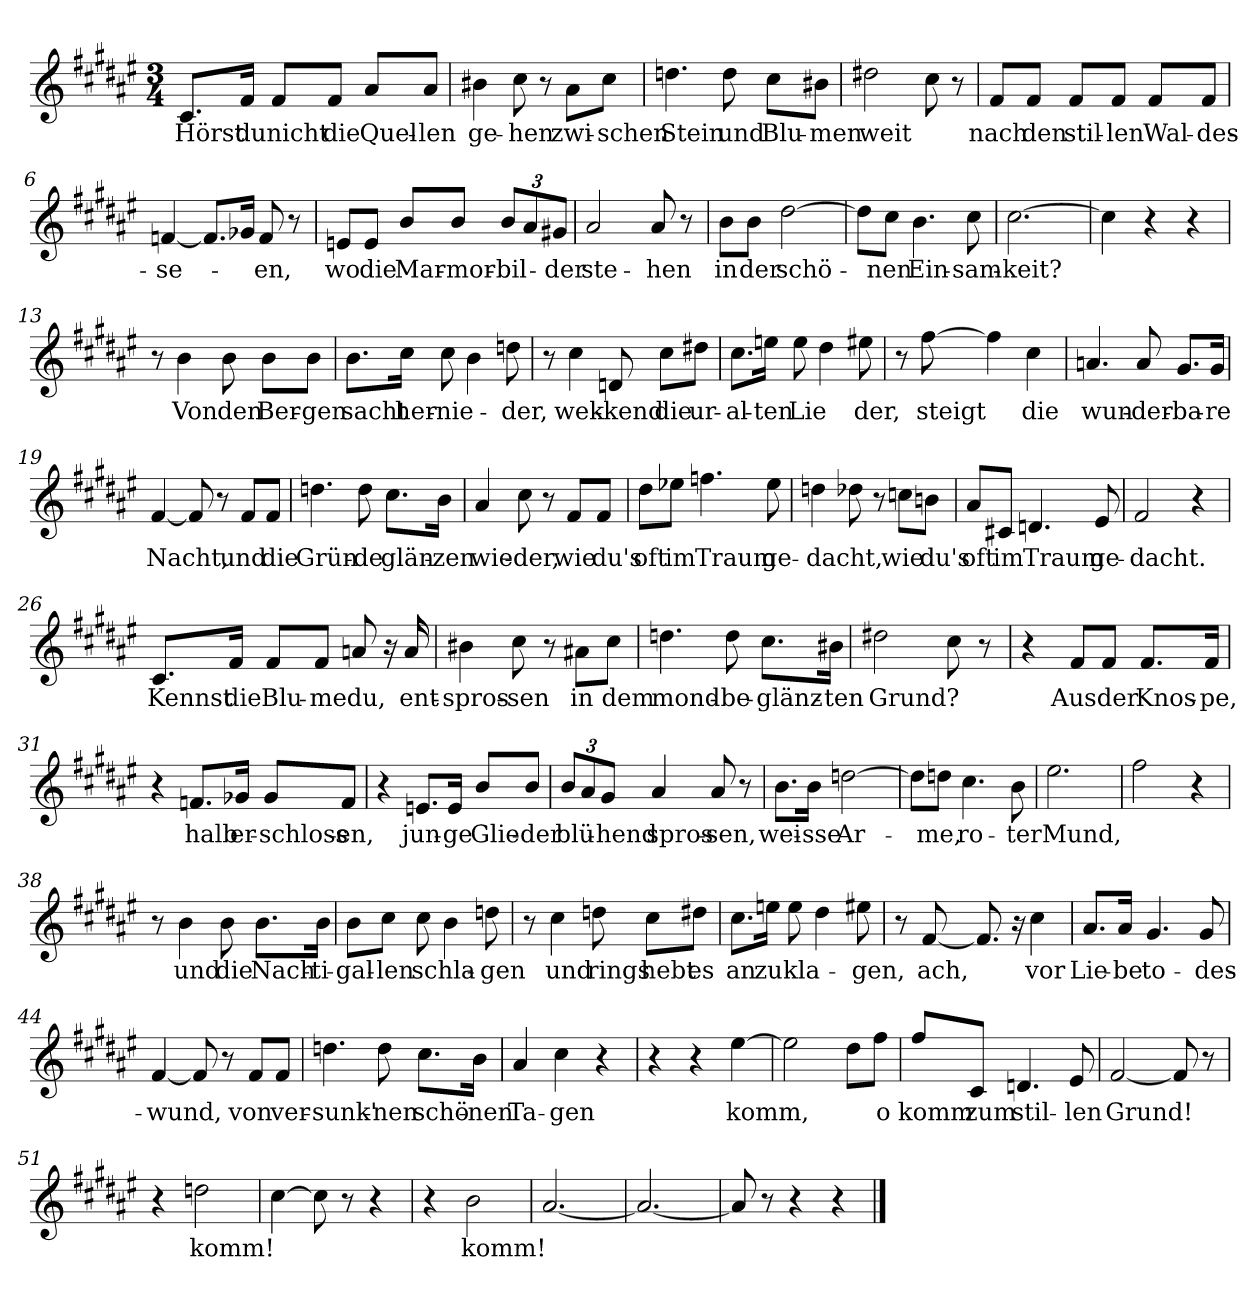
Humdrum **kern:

**kern	**text
*part1	*part1
*staff1	*staff1
*clefG2	*
*k[f#c#g#d#a#e#]	*
*M3/4	*
=1	=1
!	!LO:LY:b
8.c#/L	Hörst
!	!LO:LY:b
16f#/Jk	du
!	!LO:LY:b
8f#/L	nicht
!	!LO:LY:b
8f#/J	die
!	!LO:LY:b
8a#/L	Quel-
!	!LO:LY:b
8a#/J	-len
=2	=2
!	!LO:LY:b
4b#X\	ge-
!	!LO:LY:b
8cc#\	-hen
8r	.
!	!LO:LY:b
8a#\L	zwi-
!	!LO:LY:b
8cc#\J	-schen
=3	=3
!	!LO:LY:b
4.ddn\	Stein
!	!LO:LY:b
8dd\	und
!	!LO:LY:b
8cc#\L	Blu-
!	!LO:LY:b
8b#X\J	-men
=4	=4
!	!LO:LY:b
2dd#X\	weit
8cc#\	.
8r	.
=5	=5
!	!LO:LY:b
8f#/L	nach
!	!LO:LY:b
8f#/J	den
!	!LO:LY:b
8f#/L	stil-
!	!LO:LY:b
8f#/J	-len
!	!LO:LY:b
8f#/L	Wal-
!	!LO:LY:b
8f#/J	-des-
!!LO:LB:g=z
=6	=6
!	!LO:LY:b
[4fn/	-se-
8.f/L]	.
16g-X/Jk	.
!	!LO:LY:b
8f/	-en,
8r	.
=7	=7
!	!LO:LY:b
8en/L	wo
!	!LO:LY:b
8e/J	die
!	!LO:LY:b
8b/L	Mar-
!	!LO:LY:b
8b/J	-mor-
!	!LO:LY:b
12b/L	-bil-
12a#/	.
!	!LO:LY:b
12g#X/J	-der
=8	=8
!	!LO:LY:b
2a#/	ste-
!	!LO:LY:b
8a#/	-hen
8r	.
=9	=9
!	!LO:LY:b
8b\L	in
!	!LO:LY:b
8b\J	der
!	!LO:LY:b
[2dd#\	schö-
=10	=10
8dd#\L]	.
!	!LO:LY:b
8cc#\J	-nen
!	!LO:LY:b
4.b\	Ein-
!	!LO:LY:b
8cc#\	-sam-
=11	=11
!	!LO:LY:b
[2.cc#\	-keit?
=12	=12
4cc#\]	.
4r	.
4r	.
!!LO:LB:g=z
=13	=13
8r	.
!	!LO:LY:b
4b\	Von
!	!LO:LY:b
8b\	den
!	!LO:LY:b
8b\L	Ber-
!	!LO:LY:b
8b\J	-gen
=14	=14
!	!LO:LY:b
8.b\L	sacht
!	!LO:LY:b
16cc#\Jk	her-
!	!LO:LY:b
8cc#\	-nie-
4b\	.
!	!LO:LY:b
8ddn\	-der,
=15	=15
8r	.
!	!LO:LY:b
4cc#\	wek-
!	!LO:LY:b
8dn/	-kend
!	!LO:LY:b
8cc#\L	die
!	!LO:LY:b
8dd#X\J	ur-
=16	=16
!	!LO:LY:b
8.cc#\L	-al-
!	!LO:LY:b
16een\Jk	-ten
!	!LO:LY:b
8ee\	Lie
4dd#\	.
!	!LO:LY:b
8ee#X\	-der,
=17	=17
8r	.
!	!LO:LY:b
[8ff#\	steigt
4ff#\]	.
!	!LO:LY:b
4cc#\	die
=18	=18
!	!LO:LY:b
4.an/	wun-
!	!LO:LY:b
8a/	-der-
!	!LO:LY:b
8.g#/L	-ba-
!	!LO:LY:b
16g#/Jk	-re
!!LO:LB:g=z
=19	=19
!	!LO:LY:b
[4f#/	Nacht,
8f#/]	.
8r	.
!	!LO:LY:b
8f#/L	und
!	!LO:LY:b
8f#/J	die
=20	=20
!	!LO:LY:b
4.ddn\	Grün-
!	!LO:LY:b
8dd\	-de
!	!LO:LY:b
8.cc#\L	glän-
!	!LO:LY:b
16b\Jk	-zen
=21	=21
!	!LO:LY:b
4a#/	wie-
!	!LO:LY:b
8cc#\	-der,
8r	.
!	!LO:LY:b
8f#/L	wie
!	!LO:LY:b
8f#/J	du's
=22	=22
!	!LO:LY:b
8dd#\L	oft
!	!LO:LY:b
8ee-X\J	im
!	!LO:LY:b
4.ffn\	Traum
!	!LO:LY:b
8ee-\	ge-
=23	=23
!	!LO:LY:b
4ddn\	-dacht,
8dd-X\	.
8r	.
!	!LO:LY:b
8ccn\L	wie
!	!LO:LY:b
8bn\J	du's
=24	=24
!	!LO:LY:b
8a#/L	oft
!	!LO:LY:b
8c#X/J	im
!	!LO:LY:b
4.dn/	Traum
!	!LO:LY:b
8e#/	ge-
!!LO:LB:g=z
=25	=25
!	!LO:LY:b
2f#/	-dacht.
4r	.
=26	=26
!	!LO:LY:b
8.c#/L	Kennst
!	!LO:LY:b
16f#/Jk	die
!	!LO:LY:b
8f#/L	Blu-
!	!LO:LY:b
8f#/J	-me
!	!LO:LY:b
8an/	du,
16r	.
!	!LO:LY:b
16a/	ent-
=27	=27
!	!LO:LY:b
4b#X\	-spros-
!	!LO:LY:b
8cc#\	-sen
8r	.
!	!LO:LY:b
8a#X\L	in
!	!LO:LY:b
8cc#\J	dem
=28	=28
!	!LO:LY:b
4.ddn\	mond-
!	!LO:LY:b
8dd\	-be-
!	!LO:LY:b
8.cc#\L	-glänz-
!	!LO:LY:b
16b#X\Jk	-ten
=29	=29
!	!LO:LY:b
2dd#X\	Grund?
8cc#\	.
8r	.
=30	=30
4r	.
!	!LO:LY:b
8f#/L	Aus
!	!LO:LY:b
8f#/J	der
!	!LO:LY:b
8.f#/L	Knos-
!	!LO:LY:b
16f#/Jk	-pe,
!!LO:LB:g=z
=31	=31
4r	.
!	!LO:LY:b
8.fn/L	halb
!	!LO:LY:b
16g-X/Jk	er-
!	!LO:LY:b
8g-/L	-schloss-
!	!LO:LY:b
8f/J	-en,
=32	=32
4r	.
!	!LO:LY:b
8.en/L	jun-
!	!LO:LY:b
16e/Jk	-ge
!	!LO:LY:b
8b/L	Glie-
!	!LO:LY:b
8b/J	-der
=33	=33
!	!LO:LY:b
12b/L	blü-
12a#/	.
!	!LO:LY:b
12g#/J	-hend
!	!LO:LY:b
4a#/	spros-
!	!LO:LY:b
8a#/	-sen,
8r	.
=34	=34
!	!LO:LY:b
8.b\L	wei-
!	!LO:LY:b
16b\Jk	-sse
!	!LO:LY:b
[2ddn\	Ar-
=35	=35
8dd\L]	.
!	!LO:LY:b
8ddn\J	-me,
!	!LO:LY:b
4.cc#\	ro-
!	!LO:LY:b
8b\	-ter
=36	=36
!	!LO:LY:b
2.ee#\	Mund,
=37	=37
2ff#\	.
4r	.
!!LO:LB:g=z
=38	=38
8r	.
!	!LO:LY:b
4b\	und
!	!LO:LY:b
8b\	die
!	!LO:LY:b
8.b\L	Nach-
!	!LO:LY:b
16b\Jk	-ti-
=39	=39
!	!LO:LY:b
8b\L	-gal-
!	!LO:LY:b
8cc#\J	-len
!	!LO:LY:b
8cc#\	schla-
4b\	.
!	!LO:LY:b
8ddn\	-gen
=40	=40
8r	.
!	!LO:LY:b
4cc#\	und
!	!LO:LY:b
8ddn\	rings
!	!LO:LY:b
8cc#\L	hebt
!	!LO:LY:b
8dd#X\J	es
=41	=41
!	!LO:LY:b
8.cc#\L	an
!	!LO:LY:b
16een\Jk	zu
!	!LO:LY:b
8ee\	kla-
4dd#\	.
!	!LO:LY:b
8ee#X\	-gen,
=42	=42
8r	.
!	!LO:LY:b
[8f#/	ach,
8.f#/]	.
16r	.
!	!LO:LY:b
4cc#\	vor
=43	=43
!	!LO:LY:b
8.a#/L	Lie-
!	!LO:LY:b
16a#/Jk	-be
!	!LO:LY:b
4.g#/	to-
!	!LO:LY:b
8g#/	-des-
!!LO:LB:g=z
=44	=44
!	!LO:LY:b
[4f#/	-wund,
8f#/]	.
8r	.
!	!LO:LY:b
8f#/L	von
!	!LO:LY:b
8f#/J	ver-
=45	=45
!	!LO:LY:b
4.ddn\	-sunk'-
!	!LO:LY:b
8dd\	-nen
!	!LO:LY:b
8.cc#\L	schö-
!	!LO:LY:b
16b\Jk	-nen
=46	=46
!	!LO:LY:b
4a#/	Ta-
!	!LO:LY:b
4cc#\	-gen
4r	.
=47	=47
4r	.
4r	.
!	!LO:LY:b
[4ee#\	komm,
=48	=48
2ee#\]	.
8dd#\L	.
!	!LO:LY:b
8ff#\J	o
=49	=49
!	!LO:LY:b
8ff#/L	komm
!	!LO:LY:b
8c#/J	zum
!	!LO:LY:b
4.dn/	stil-
!	!LO:LY:b
8e#/	-len
=50	=50
!	!LO:LY:b
[2f#/	Grund!
8f#/]	.
8r	.
=51	=51
4r	.
!	!LO:LY:b
2ddn\	komm!
!!LO:LB:g=z
=52	=52
[4cc#\	.
8cc#\]	.
8r	.
4r	.
=53	=53
4r	.
!	!LO:LY:b
2b\	komm!
=54	=54
[2.a#/	.
=55	=55
2.a#/_	.
=56	=56
8a#/]	.
8r	.
4r	.
4r	.
==	==
*-	*-
